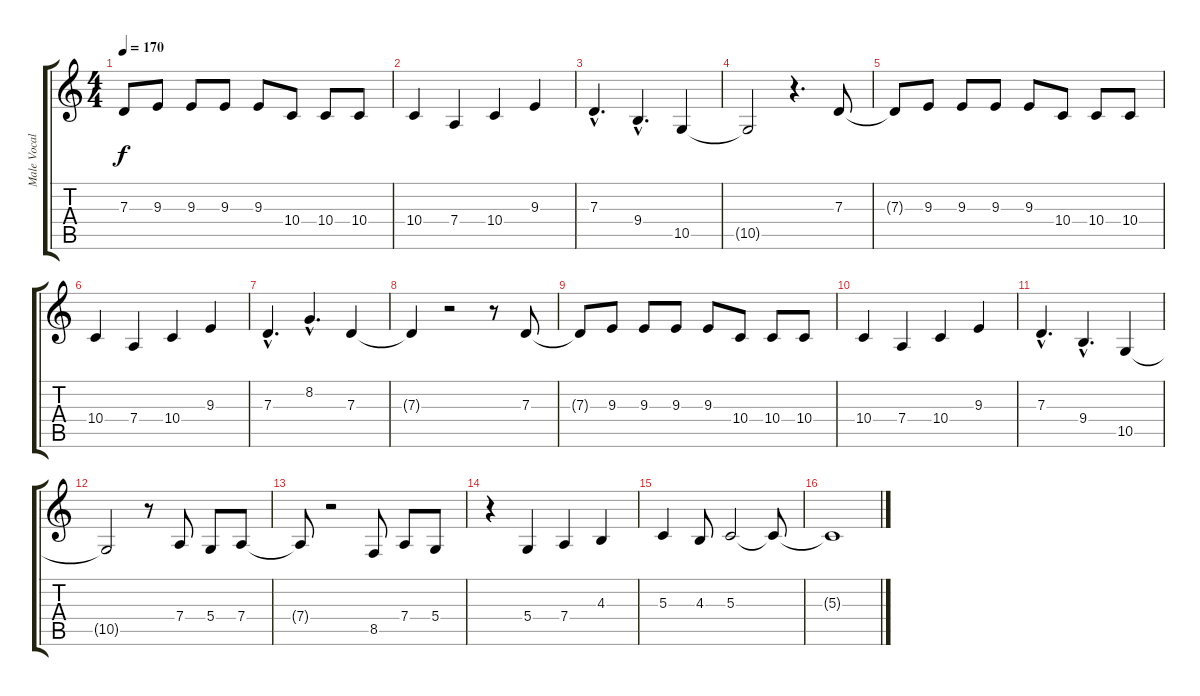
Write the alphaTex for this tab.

\track ("Male Vocals" "Male Vocal") {instrument cello}
\staff {score tabs}
\tuning (E4 B3 G3 D3 A2 E2) {hide}
\ts (4 4)
\tempo 170
\clef g2
\ks c
7.3{t}.8{dy f} 9.3.8 9.3.8 9.3.8 9.3.8 10.4.8 10.4.8 10.4.8 |
10.4.4 7.4.4 10.4.4 9.3.4 |
7.3{hac}.4{d} 9.4{hac}.4{d} 10.5.4 |
10.5{t}.2 r.4{d} 7.3.8 |
7.3{t}.8 9.3.8 9.3.8 9.3.8 9.3.8 10.4.8 10.4.8 10.4.8 |
10.4.4 7.4.4 10.4.4 9.3.4 |
7.3{hac}.4{d} 8.2{hac}.4{d} 7.3.4 |
7.3{t}.4 r.2 r.8 7.3.8 |
7.3{t}.8 9.3.8 9.3.8 9.3.8 9.3.8 10.4.8 10.4.8 10.4.8 |
10.4.4 7.4.4 10.4.4 9.3.4 |
7.3{hac}.4{d} 9.4{hac}.4{d} 10.5.4 |
10.5{t}.2 r.8 7.4.8 5.4.8 7.4.8 |
7.4{t}.8 r.2 8.5.8 7.4.8 5.4.8 |
r.4 5.4.4 7.4.4 4.3.4 |
5.3.4 4.3.8 5.3.2 5.3{t}.8 |
5.3{t}.1
